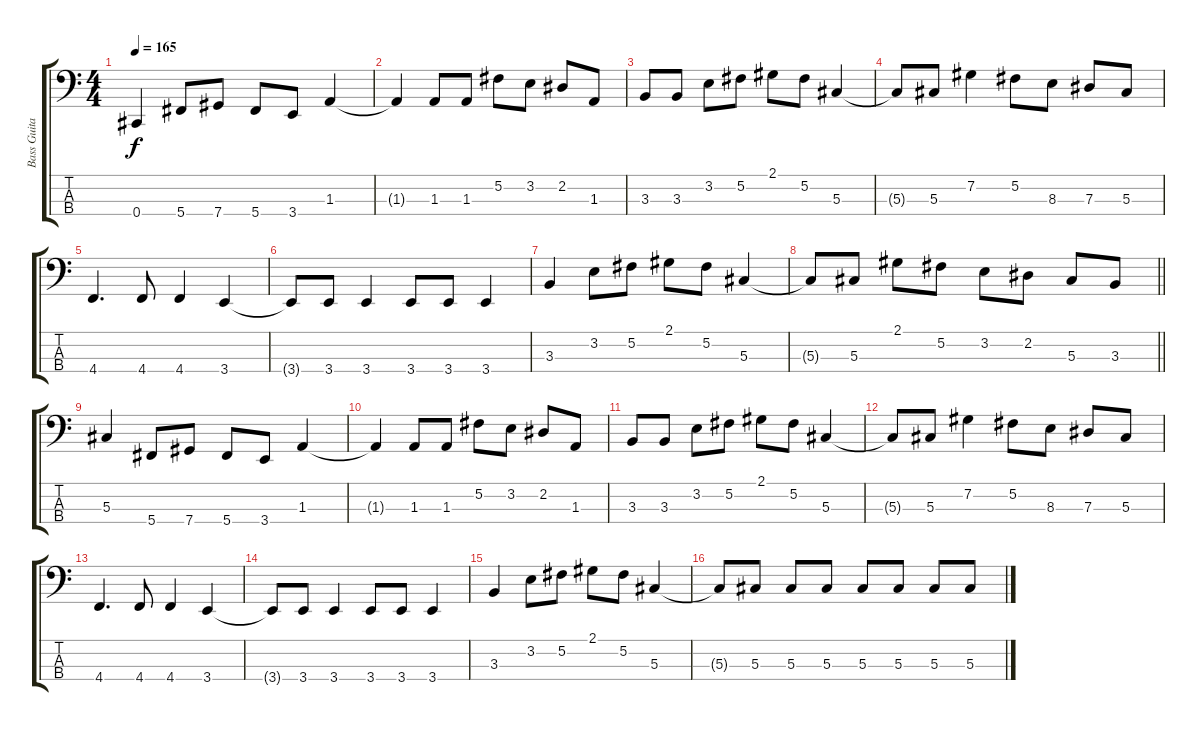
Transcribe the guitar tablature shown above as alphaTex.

\track ("Bass Guitar" "Bass Guita") {instrument electricbasspick}
\staff {score tabs}
\tuning (Gb2 Db2 Ab1 Db1) {hide}
\ts (4 4)
\tempo 165
\clef f4
\ks c
0.4.4{dy f} 5.4.8 7.4.8 5.4.8 3.4.8 1.3.4 |
1.3{t}.4 1.3.8 1.3.8 5.2.8 3.2.8 2.2.8 1.3.8 |
3.3.8 3.3.8 3.2.8 5.2.8 2.1.8 5.2.8 5.3.4 |
5.3{t}.8 5.3.8 7.2.4 5.2.8 8.3.8 7.3.8 5.3.8 |
4.4.4{d} 4.4.8 4.4.4 3.4.4 |
3.4{t}.8 3.4.8 3.4.4 3.4.8 3.4.8 3.4.4 |
3.3.4 3.2.8 5.2.8 2.1.8 5.2.8 5.3.4 |
\barLineRight lightlight
5.3{t}.8 5.3.8 2.1.8 5.2.8 3.2.8 2.2.8 5.3.8 3.3.8 |
5.3.4 5.4.8 7.4.8 5.4.8 3.4.8 1.3.4 |
1.3{t}.4 1.3.8 1.3.8 5.2.8 3.2.8 2.2.8 1.3.8 |
3.3.8 3.3.8 3.2.8 5.2.8 2.1.8 5.2.8 5.3.4 |
5.3{t}.8 5.3.8 7.2.4 5.2.8 8.3.8 7.3.8 5.3.8 |
4.4.4{d} 4.4.8 4.4.4 3.4.4 |
3.4{t}.8 3.4.8 3.4.4 3.4.8 3.4.8 3.4.4 |
3.3.4 3.2.8 5.2.8 2.1.8 5.2.8 5.3.4 |
5.3{t}.8 5.3.8 5.3.8 5.3.8 5.3.8 5.3.8 5.3.8 5.3.8
